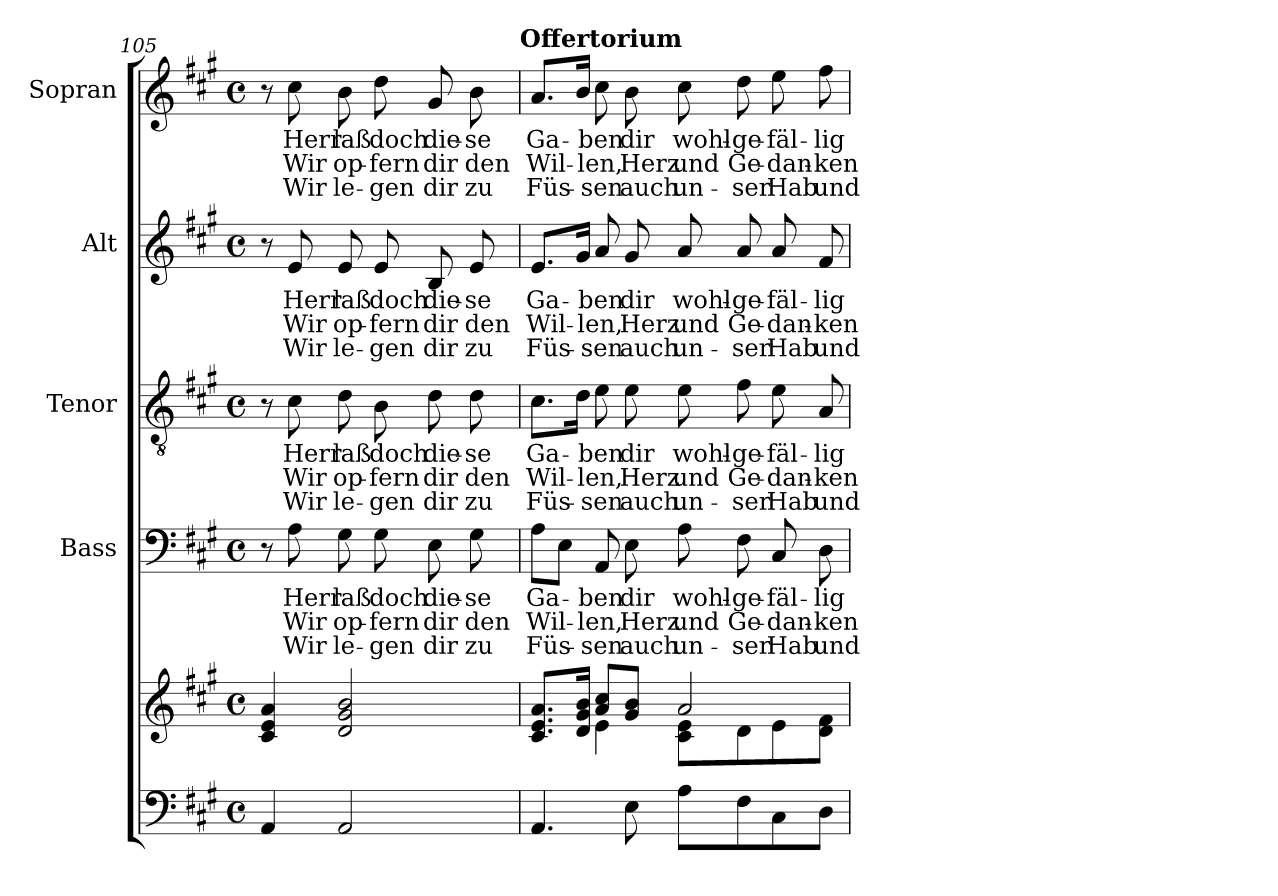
**kern	**kern	**kern	**text	**text	**text	**kern	**text	**text	**text	**kern	**text	**text	**text	**kern	**text	**text	**text
*part5	*part5	*part4	*part4	*part4	*part4	*part3	*part3	*part3	*part3	*part2	*part2	*part2	*part2	*part1	*part1	*part1	*part1
*staff6	*staff5	*staff4	*staff4	*staff4	*staff4	*staff3	*staff3	*staff3	*staff3	*staff2	*staff2	*staff2	*staff2	*staff1	*staff1	*staff1	*staff1
*	*	*I"Bass	*	*	*	*I"Tenor	*	*	*	*I"Alt	*	*	*	*I"Sopran	*	*	*
*	*	*I'B.	*	*	*	*I'T.	*	*	*	*I'A.	*	*	*	*I'S.	*	*	*
*clefF4	*clefG2	*clefF4	*	*	*	*clefGv2	*	*	*	*clefG2	*	*	*	*clefG2	*	*	*
*k[f#c#g#]	*k[f#c#g#]	*k[f#c#g#]	*	*	*	*k[f#c#g#]	*	*	*	*k[f#c#g#]	*	*	*	*k[f#c#g#]	*	*	*
*A:	*A:	*A:	*	*	*	*A:	*	*	*	*A:	*	*	*	*A:	*	*	*
*M4/4	*M4/4	*M4/4	*	*	*	*M4/4	*	*	*	*M4/4	*	*	*	*M4/4	*	*	*
*met(c)	*met(c)	*met(c)	*	*	*	*met(c)	*	*	*	*met(c)	*	*	*	*met(c)	*	*	*
=105	=105	=105	=105	=105	=105	=105	=105	=105	=105	=105	=105	=105	=105	=105	=105	=105	=105
4AA/	4c#/ 4e/ 4a/	8r	.	.	.	8r	.	.	.	8r	.	.	.	8r	.	.	.
!	!	!	!LO:LY:b	!LO:LY:b	!LO:LY:b	!	!LO:LY:b	!LO:LY:b	!LO:LY:b	!	!LO:LY:b	!LO:LY:b	!LO:LY:b	!	!LO:LY:b	!LO:LY:b	!LO:LY:b
.	.	8A\	Herr	Wir	Wir	8c#\	Herr	Wir	Wir	8e/	Herr	Wir	Wir	8cc#\	Herr	Wir	Wir
!	!	!	!LO:LY:b	!LO:LY:b	!LO:LY:b	!	!LO:LY:b	!LO:LY:b	!LO:LY:b	!	!LO:LY:b	!LO:LY:b	!LO:LY:b	!	!LO:LY:b	!LO:LY:b	!LO:LY:b
2AA/	2d/ 2g#/ 2b/	8G#\	laß	op-	le-	8d\	laß	op-	le-	8e/	laß	op-	le-	8b\	laß	op-	le-
!	!	!	!LO:LY:b	!LO:LY:b	!LO:LY:b	!	!LO:LY:b	!LO:LY:b	!LO:LY:b	!	!LO:LY:b	!LO:LY:b	!LO:LY:b	!	!LO:LY:b	!LO:LY:b	!LO:LY:b
.	.	8G#\	doch	-fern	-gen	8B\	doch	-fern	-gen	8e/	doch	-fern	-gen	8dd\	doch	-fern	-gen
!	!	!	!LO:LY:b	!LO:LY:b	!LO:LY:b	!	!LO:LY:b	!LO:LY:b	!LO:LY:b	!	!LO:LY:b	!LO:LY:b	!LO:LY:b	!	!LO:LY:b	!LO:LY:b	!LO:LY:b
.	.	8E\	die-	dir	dir	8d\	die-	dir	dir	8B/	die-	dir	dir	8g#/	die-	dir	dir
!	!	!	!LO:LY:b	!LO:LY:b	!LO:LY:b	!	!LO:LY:b	!LO:LY:b	!LO:LY:b	!	!LO:LY:b	!LO:LY:b	!LO:LY:b	!	!LO:LY:b	!LO:LY:b	!LO:LY:b
.	.	8G#\	-se	den	zu	8d\	-se	den	zu	8e/	-se	den	zu	8b\	-se	den	zu
16.ryy	16.ryy	16.ryy	.	.	.	16.ryy	.	.	.	16.ryy	.	.	.	16.ryy	.	.	.
!	!	!	!	!	!	!	!	!	!	!	!	!	!	!LO:TX:a:B:t=Offertorium	!	!	!
=106	=106	=106	=106	=106	=106	=106	=106	=106	=106	=106	=106	=106	=106	=106	=106	=106	=106
*	*^	*	*	*	*	*	*	*	*	*	*	*	*	*	*	*	*
!	!	!	!	!LO:LY:b	!LO:LY:b	!LO:LY:b	!	!LO:LY:b	!LO:LY:b	!LO:LY:b	!	!LO:LY:b	!LO:LY:b	!LO:LY:b	!	!LO:LY:b	!LO:LY:b	!LO:LY:b
4.AA/	8.c#/ 8.e/ 8.a/L	4ryy	8A\L	Ga-	Wil-	Füs-	8.c#\L	Ga-	Wil-	Füs-	8.e/L	Ga-	Wil-	Füs-	8.a/L	Ga-	Wil-	Füs-
.	.	.	8E\J	.	.	.	.	.	.	.	.	.	.	.	.	.	.	.
.	16d/ 16g#/ 16b/Jk	.	.	.	.	.	16d\Jk	.	.	.	16g#/Jk	.	.	.	16b/Jk	.	.	.
!	!	!	!	!LO:LY:b	!LO:LY:b	!LO:LY:b	!	!LO:LY:b	!LO:LY:b	!LO:LY:b	!	!LO:LY:b	!LO:LY:b	!LO:LY:b	!	!LO:LY:b	!LO:LY:b	!LO:LY:b
.	8a/ 8cc#/L	4e\	8AA/	-ben	-len,	-sen	8e\	-ben	-len,	-sen	8a/	-ben	-len,	-sen	8cc#\	-ben	-len,	-sen
!	!	!	!	!LO:LY:b	!LO:LY:b	!LO:LY:b	!	!LO:LY:b	!LO:LY:b	!LO:LY:b	!	!LO:LY:b	!LO:LY:b	!LO:LY:b	!	!LO:LY:b	!LO:LY:b	!LO:LY:b
8E\	8g#/ 8b/J	.	8E\	dir	Herz	auch	8e\	dir	Herz	auch	8g#/	dir	Herz	auch	8b\	dir	Herz	auch
!	!	!	!	!LO:LY:b	!LO:LY:b	!LO:LY:b	!	!LO:LY:b	!LO:LY:b	!LO:LY:b	!	!LO:LY:b	!LO:LY:b	!LO:LY:b	!	!LO:LY:b	!LO:LY:b	!LO:LY:b
8A\L	2a/	8c#\ 8e\L	8A\	wohl-	und	un-	8e\	wohl-	und	un-	8a/	wohl-	und	un-	8cc#\	wohl-	und	un-
!	!	!	!	!LO:LY:b	!LO:LY:b	!LO:LY:b	!	!LO:LY:b	!LO:LY:b	!LO:LY:b	!	!LO:LY:b	!LO:LY:b	!LO:LY:b	!	!LO:LY:b	!LO:LY:b	!LO:LY:b
8F#\	.	8d\	8F#\	-ge-	Ge-	-ser	8f#\	-ge-	Ge-	-ser	8a/	-ge-	Ge-	-ser	8dd\	-ge-	Ge-	-ser
!	!	!	!	!LO:LY:b	!LO:LY:b	!LO:LY:b	!	!LO:LY:b	!LO:LY:b	!LO:LY:b	!	!LO:LY:b	!LO:LY:b	!LO:LY:b	!	!LO:LY:b	!LO:LY:b	!LO:LY:b
8C#\	.	8e\	8C#/	-fäl-	-dan-	Hab	8e\	-fäl-	-dan-	Hab	8a/	-fäl-	-dan-	Hab	8ee\	-fäl-	-dan-	Hab
!	!	!	!	!LO:LY:b	!LO:LY:b	!LO:LY:b	!	!LO:LY:b	!LO:LY:b	!LO:LY:b	!	!LO:LY:b	!LO:LY:b	!LO:LY:b	!	!LO:LY:b	!LO:LY:b	!LO:LY:b
8D\J	.	8d\ 8f#\J	8D\	-lig	-ken	und	8A/	-lig	-ken	und	8f#/	-lig	-ken	und	8ff#\	-lig	-ken	und
*	*v	*v	*	*	*	*	*	*	*	*	*	*	*	*	*	*	*	*
=	=	=	=	=	=	=	=	=	=	=	=	=	=	=	=	=	=
*-	*-	*-	*-	*-	*-	*-	*-	*-	*-	*-	*-	*-	*-	*-	*-	*-	*-
